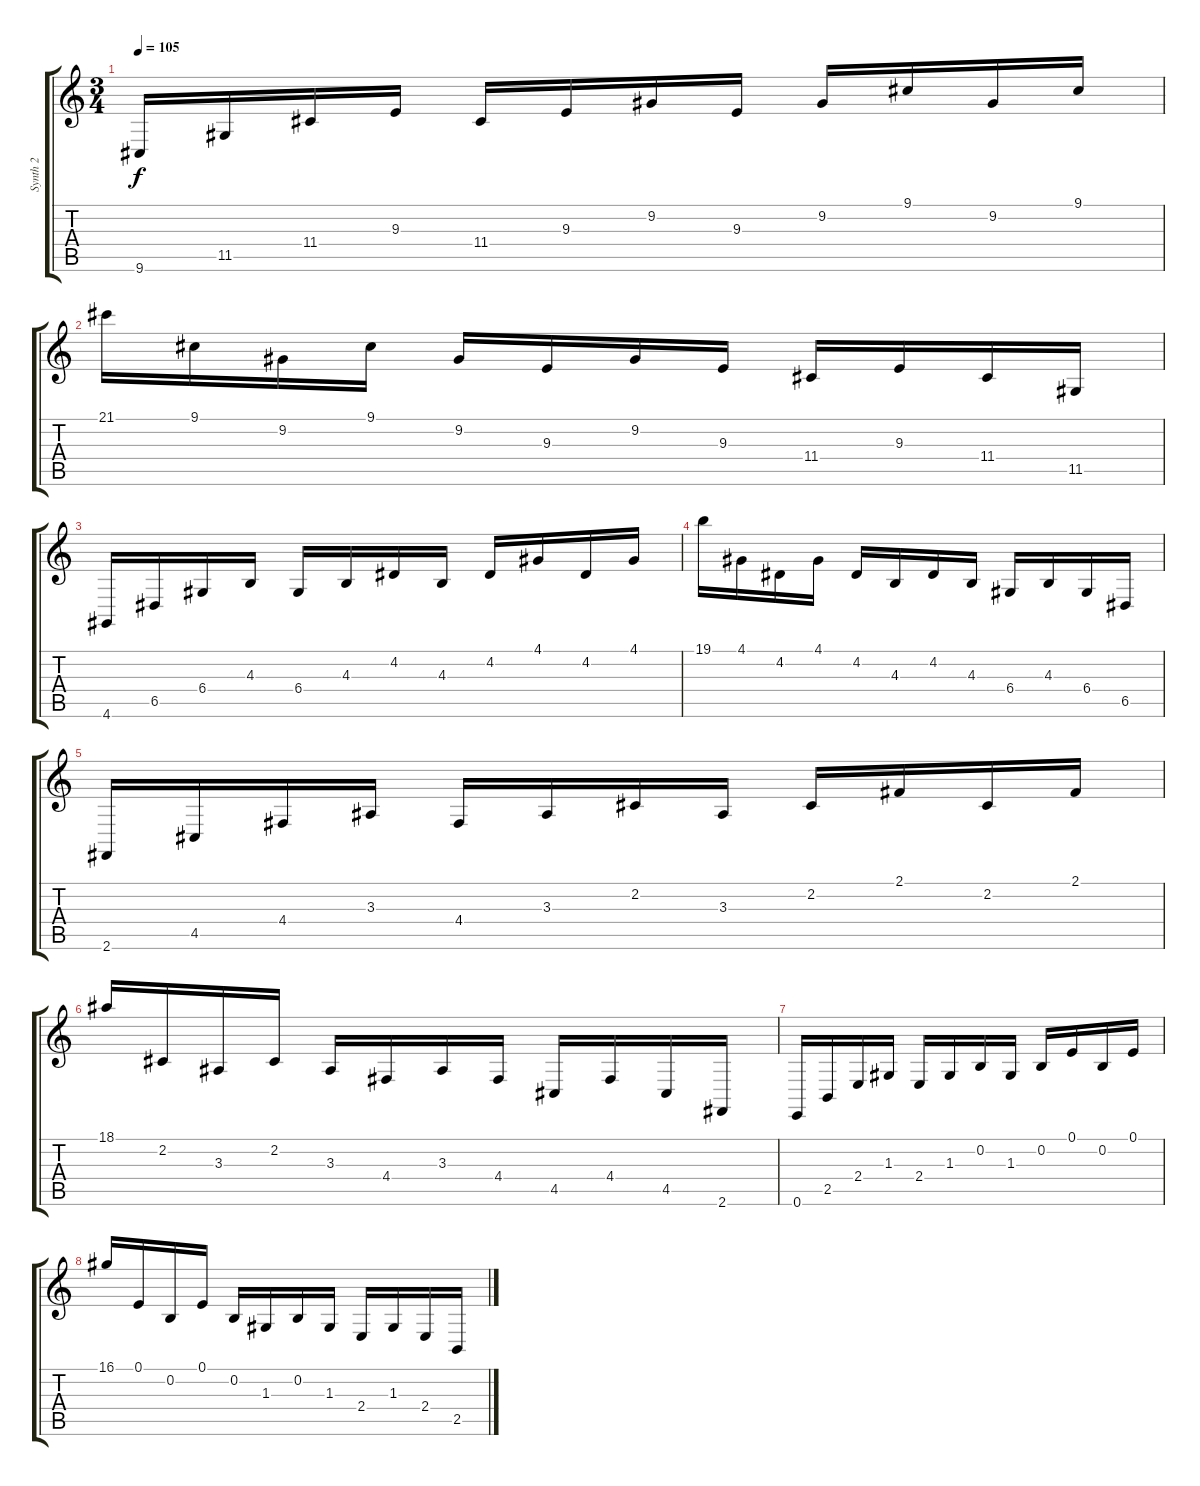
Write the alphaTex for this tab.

\track ("Synth 2" "Synth 2") {instrument lead2sawtooth}
\staff {score tabs}
\tuning (E4 B3 G3 D3 A2 E2) {hide}
\ts (3 4)
\tempo 105
\clef g2
\ks c
9.6.16{dy f} 11.5.16 11.4.16 9.3.16 11.4.16 9.3.16 9.2.16 9.3.16 9.2.16 9.1.16 9.2.16 9.1.16 |
21.1.16 9.1.16 9.2.16 9.1.16 9.2.16 9.3.16 9.2.16 9.3.16 11.4.16 9.3.16 11.4.16 11.5.16 |
4.6.16 6.5.16 6.4.16 4.3.16 6.4.16 4.3.16 4.2.16 4.3.16 4.2.16 4.1.16 4.2.16 4.1.16 |
19.1.16 4.1.16 4.2.16 4.1.16 4.2.16 4.3.16 4.2.16 4.3.16 6.4.16 4.3.16 6.4.16 6.5.16 |
2.6.16 4.5.16 4.4.16 3.3.16 4.4.16 3.3.16 2.2.16 3.3.16 2.2.16 2.1.16 2.2.16 2.1.16 |
18.1.16 2.2.16 3.3.16 2.2.16 3.3.16 4.4.16 3.3.16 4.4.16 4.5.16 4.4.16 4.5.16 2.6.16 |
0.6.16 2.5.16 2.4.16 1.3.16 2.4.16 1.3.16 0.2.16 1.3.16 0.2.16 0.1.16 0.2.16 0.1.16 |
16.1.16 0.1.16 0.2.16 0.1.16 0.2.16 1.3.16 0.2.16 1.3.16 2.4.16 1.3.16 2.4.16 2.5.16
